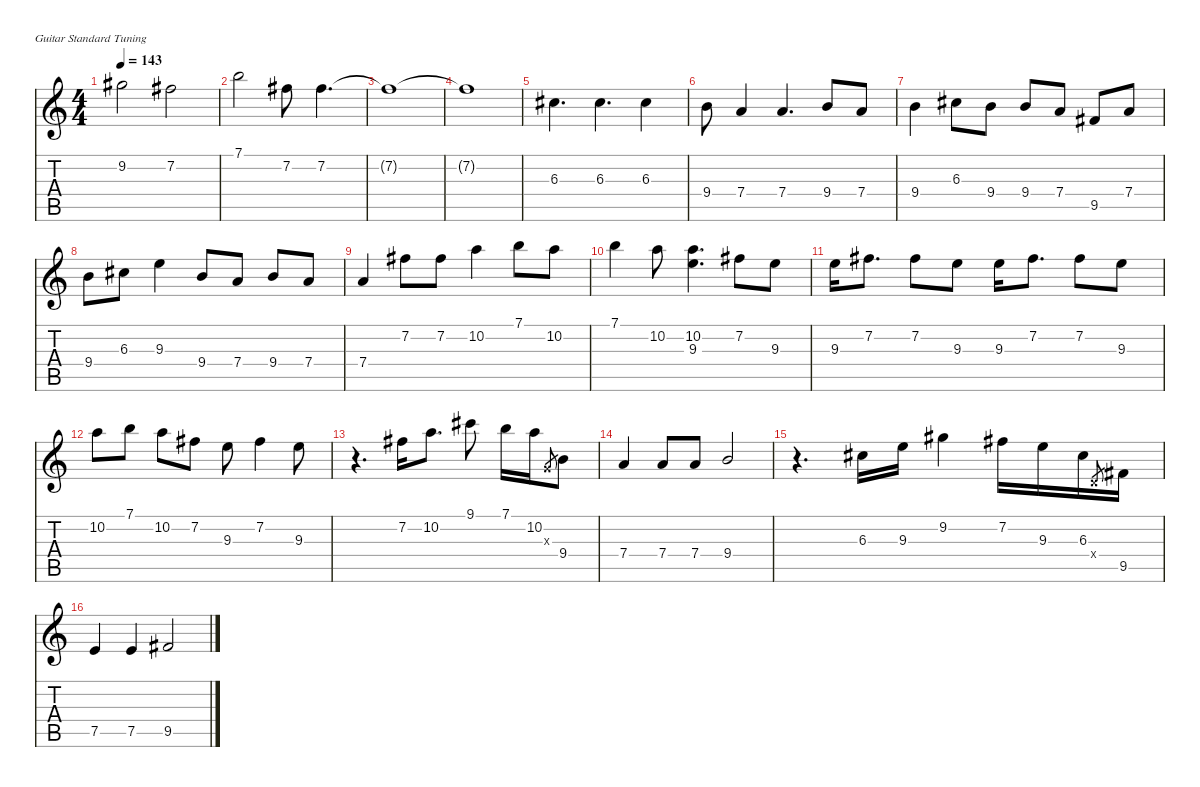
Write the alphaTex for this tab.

\defaultSystemsLayout 4
\hideDynamics
\bracketExtendMode nobrackets
\singleTrackTrackNamePolicy hidden
\multiTrackTrackNamePolicy hidden
\firstSystemTrackNameMode fullname
\firstSystemTrackNameOrientation horizontal
\otherSystemsTrackNameOrientation horizontal
\track ("Lead Guitar (the solo)" "od.guit.") {instrument overdrivenguitar}
\staff {score tabs}
\tuning (E4 B3 G3 D3 A2 E2)
\ts (4 4)
\tempo 143
\clef g2
\ks c
9.2{acc #}.2{dy f beam Down} 7.2{acc #}.2{beam Down} |
7.1.2{beam Down} 7.2{acc #}.8{beam Down} 7.2{acc #}.4{d beam Down} |
7.2{t acc #}.1{beam Down} |
7.2{t acc #}.1{beam Down} |
6.3{acc #}.4{d beam Down} 6.3{acc #}.4{d beam Down} 6.3{acc #}.4{beam Down} |
9.4.8{beam Down} 7.4.4{beam Up} 7.4.4{d beam Up} 9.4.8{beam Up} 7.4.8{beam Up} |
9.4.4{beam Down} 6.3{acc #}.8{beam Down} 9.4.8{beam Down} 9.4.8{beam Up} 7.4.8{beam Up} 9.5{acc #}.8{beam Up} 7.4.8{beam Up} |
9.4.8{beam Down} 6.3{acc #}.8{beam Down} 9.3.4{beam Down} 9.4.8{beam Up} 7.4.8{beam Up} 9.4.8{beam Up} 7.4.8{beam Up} |
7.4.4{beam Up} 7.2{acc #}.8{beam Down} 7.2{acc #}.8{beam Down} 10.2.4{beam Down} 7.1.8{beam Down} 10.2.8{beam Down} |
7.1.4{beam Down} 10.2.8{beam Down} (10.2 9.3).4{d beam Down} 7.2{acc #}.8{beam Down} 9.3.8{beam Down} |
9.3.16{beam Down} 7.2{acc #}.8{d beam Down} 7.2{acc #}.8{beam Down} 9.3.8{beam Down} 9.3.16{beam Down} 7.2{acc #}.8{d beam Down} 7.2{acc #}.8{beam Down} 9.3.8{beam Down} |
10.2.8{beam Down} 7.1.8{beam Down} 10.2.8{beam Down} 7.2{acc #}.8{beam Down} 9.3.8{beam Down} 7.2{acc #}.4{beam Down} 9.3.8{beam Down} |
r.4{d beam Down} 7.2{acc #}.16{beam Down} 10.2.8{d beam Down} 9.1{acc #}.8{beam Down} 7.1.16{beam Down} 10.2.16{beam Down} 0.3{x}.8{gr dy mf beam Up} 9.4.8{dy f beam Down} |
7.4.4{beam Up} 7.4.8{beam Up} 7.4.8{beam Up} 9.4.2{beam Up} |
r.4{d beam Down} 6.3{acc #}.16{beam Down} 9.3.16{beam Down} 9.2{acc #}.4{beam Down} 7.2{acc #}.16{beam Down} 9.3.16{beam Down} 6.3{acc #}.16{beam Down} 0.4{x}.8{gr dy mf beam Up} 9.5{acc #}.16{dy f beam Down} |
7.5.4{beam Up} 7.5.4{beam Up} 9.5{acc #}.2{beam Up}
